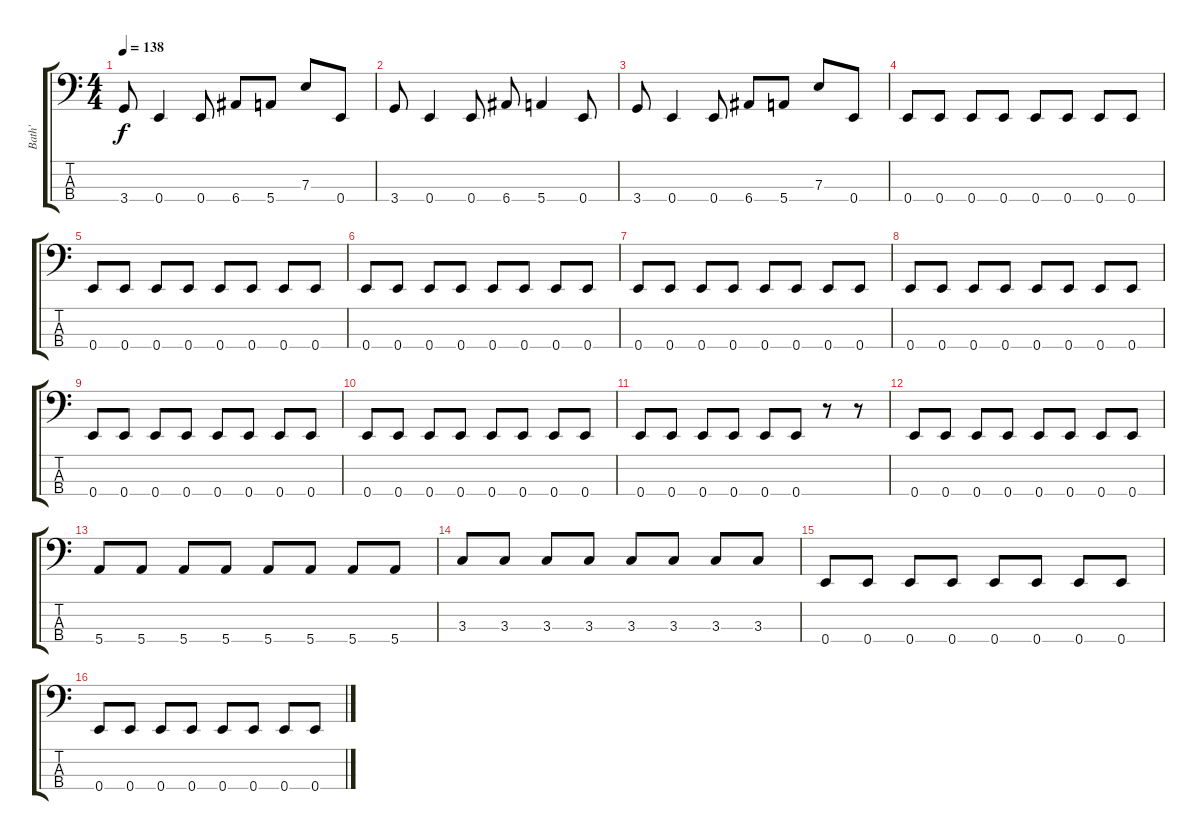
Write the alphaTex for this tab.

\track ("Bath'" "Bath'") {instrument electricbassfinger}
\staff {score tabs}
\tuning (G2 D2 A1 E1) {hide}
\ts (4 4)
\tempo 138
\clef f4
\ks c
3.4.8{dy f} 0.4.4 0.4.8 6.4.8 5.4.8 7.3.8 0.4.8 |
3.4.8 0.4.4 0.4.8 6.4.8 5.4.4 0.4.8 |
3.4.8 0.4.4 0.4.8 6.4.8 5.4.8 7.3.8 0.4.8 |
0.4.8 0.4.8 0.4.8 0.4.8 0.4.8 0.4.8 0.4.8 0.4.8 |
0.4.8 0.4.8 0.4.8 0.4.8 0.4.8 0.4.8 0.4.8 0.4.8 |
0.4.8 0.4.8 0.4.8 0.4.8 0.4.8 0.4.8 0.4.8 0.4.8 |
0.4.8 0.4.8 0.4.8 0.4.8 0.4.8 0.4.8 0.4.8 0.4.8 |
0.4.8 0.4.8 0.4.8 0.4.8 0.4.8 0.4.8 0.4.8 0.4.8 |
0.4.8 0.4.8 0.4.8 0.4.8 0.4.8 0.4.8 0.4.8 0.4.8 |
0.4.8 0.4.8 0.4.8 0.4.8 0.4.8 0.4.8 0.4.8 0.4.8 |
0.4.8 0.4.8 0.4.8 0.4.8 0.4.8 0.4.8 r.8 r.8 |
0.4.8 0.4.8 0.4.8 0.4.8 0.4.8 0.4.8 0.4.8 0.4.8 |
5.4.8 5.4.8 5.4.8 5.4.8 5.4.8 5.4.8 5.4.8 5.4.8 |
3.3.8 3.3.8 3.3.8 3.3.8 3.3.8 3.3.8 3.3.8 3.3.8 |
0.4.8 0.4.8 0.4.8 0.4.8 0.4.8 0.4.8 0.4.8 0.4.8 |
0.4.8 0.4.8 0.4.8 0.4.8 0.4.8 0.4.8 0.4.8 0.4.8
